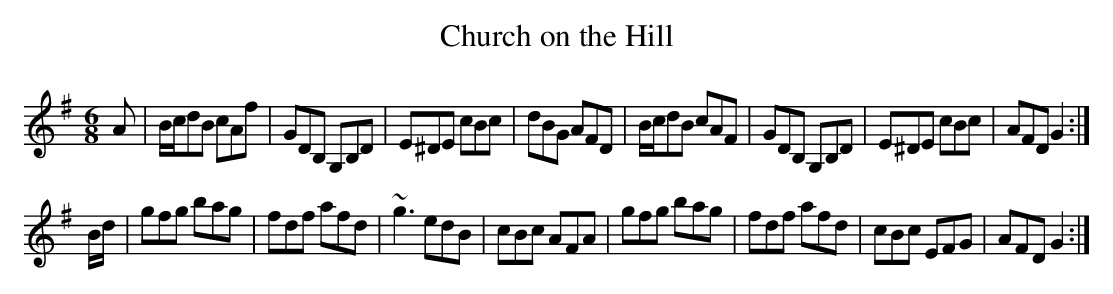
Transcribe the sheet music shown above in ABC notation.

X:1.3
T:Church on the Hill
M:6/8
K:G
A|B/c/dB cAf|GDB, G,B,D|E^DE cBc|dBG AFD|        B/c/dB cAF|GDB, G,B,D|E^DE cBc|AFD G2:|
B/d/|gfg bag|fdf afd|~g3 edB|cBc AFA|               gfg bag|fdf afd|cBc EFG|AFD G2:|
